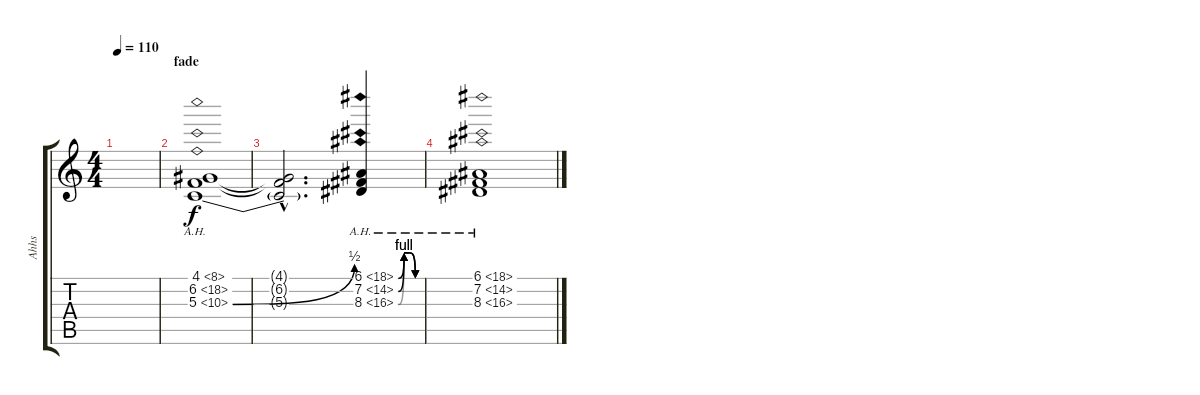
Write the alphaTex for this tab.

\track ("Ahhs" "Ahhs") {instrument choiraahs}
\staff {score tabs}
\tuning (E4 B3 G3 D3 A2 E2) {hide}
\ts (4 4)
\tempo 110
\clef g2
\ks c
|
\section ("" "fade")
(4.1{ah 4} 6.2{ah 12} 5.3{be (bend 0 0 60 2) ah 5}).1{volume 9} |
(4.1{hac t} 6.2{hac t} 5.3{hac t}).2{d volume 5} (6.1{be (custom 0 0 15 4 30 4 45 0 60 0) ah 12} 7.2{be (custom 0 0 15 4 30 4 45 0 60 0) ah 7} 8.3{be (custom 0 0 15 4 30 4 45 0 60 0) ah 8}).4 |
(6.1{ah 12} 7.2{ah 7} 8.3{ah 8}).1{volume 2}
